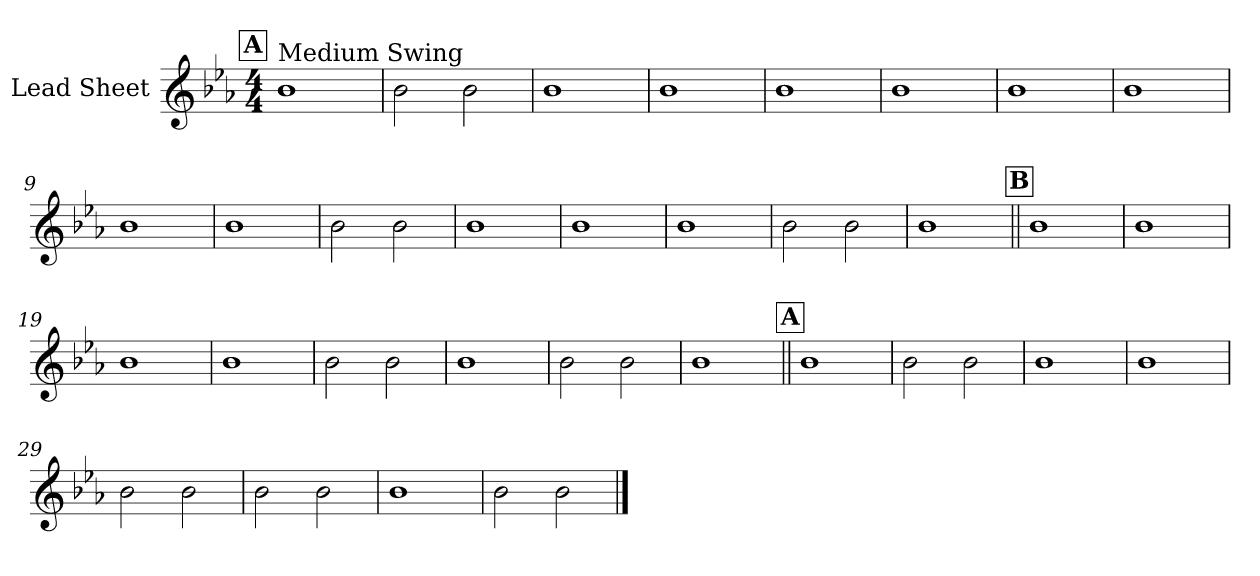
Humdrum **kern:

**kern
*part1
*staff1
*I"Lead Sheet
*clefG2
*k[b-e-a-]
*E-:
*M4/4
!!LO:REH:place=s1:a:fs=14:t=A
=1
!LO:TX:a:t=Medium Swing
1b-
=2
2b-\
2b-\
=3
1b-
=4
1b-
!!LO:LB:g=z
=5
1b-
=6
1b-
=7
1b-
=8
1b-
!!LO:LB:g=z
=9
1b-
=10
1b-
=11
2b-\
2b-\
=12
1b-
!!LO:LB:g=z
=13
1b-
=14
1b-
=15
2b-\
2b-\
=16
1b-
!!LO:LB:g=z
!!LO:REH:place=s1:a:fs=14:t=B
=17||
1b-
=18
1b-
=19
1b-
=20
1b-
!!LO:LB:g=z
=21
2b-\
2b-\
=22
1b-
=23
2b-\
2b-\
=24
1b-
!!LO:LB:g=z
!!LO:REH:place=s1:a:fs=14:t=A
=25||
1b-
=26
2b-\
2b-\
=27
1b-
=28
1b-
!!LO:LB:g=z
=29
2b-\
2b-\
=30
2b-\
2b-\
=31
1b-
=32
2b-\
2b-\
==
*-
